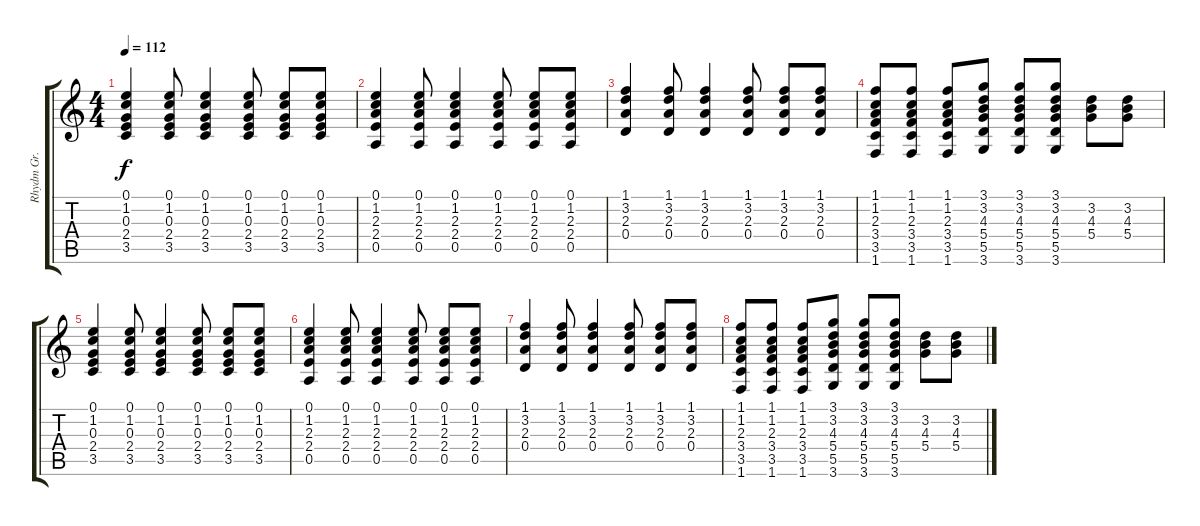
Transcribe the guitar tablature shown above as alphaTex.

\track ("Rhydm Gr." "Rhydm Gr.") {instrument acousticguitarnylon}
\staff {score tabs}
\tuning (E4 B3 G3 D3 A2 E2) {hide}
\ts (4 4)
\tempo 112
\clef g2
\ks c
(0.1 1.2 0.3 2.4 3.5).4{dy f} (0.1 1.2 0.3 2.4 3.5).8 (0.1 1.2 0.3 2.4 3.5).4 (0.1 1.2 0.3 2.4 3.5).8 (0.1 1.2 0.3 2.4 3.5).8 (0.1 1.2 0.3 2.4 3.5).8 |
(0.1 1.2 2.3 2.4 0.5).4 (0.1 1.2 2.3 2.4 0.5).8 (0.1 1.2 2.3 2.4 0.5).4 (0.1 1.2 2.3 2.4 0.5).8 (0.1 1.2 2.3 2.4 0.5).8 (0.1 1.2 2.3 2.4 0.5).8 |
(1.1 3.2 2.3 0.4).4 (1.1 3.2 2.3 0.4).8 (1.1 3.2 2.3 0.4).4 (1.1 3.2 2.3 0.4).8 (1.1 3.2 2.3 0.4).8 (1.1 3.2 2.3 0.4).8 |
(1.1 1.2 2.3 3.4 3.5 1.6).8 (1.1 1.2 2.3 3.4 3.5 1.6).8 (1.1 1.2 2.3 3.4 3.5 1.6).8 (3.1 3.2 4.3 5.4 5.5 3.6).8 (3.1 3.2 4.3 5.4 5.5 3.6).8 (3.1 3.2 4.3 5.4 5.5 3.6).8 (3.2 4.3 5.4).8 (3.2 4.3 5.4).8 |
(0.1 1.2 0.3 2.4 3.5).4 (0.1 1.2 0.3 2.4 3.5).8 (0.1 1.2 0.3 2.4 3.5).4 (0.1 1.2 0.3 2.4 3.5).8 (0.1 1.2 0.3 2.4 3.5).8 (0.1 1.2 0.3 2.4 3.5).8 |
(0.1 1.2 2.3 2.4 0.5).4 (0.1 1.2 2.3 2.4 0.5).8 (0.1 1.2 2.3 2.4 0.5).4 (0.1 1.2 2.3 2.4 0.5).8 (0.1 1.2 2.3 2.4 0.5).8 (0.1 1.2 2.3 2.4 0.5).8 |
(1.1 3.2 2.3 0.4).4 (1.1 3.2 2.3 0.4).8 (1.1 3.2 2.3 0.4).4 (1.1 3.2 2.3 0.4).8 (1.1 3.2 2.3 0.4).8 (1.1 3.2 2.3 0.4).8 |
(1.1 1.2 2.3 3.4 3.5 1.6).8 (1.1 1.2 2.3 3.4 3.5 1.6).8 (1.1 1.2 2.3 3.4 3.5 1.6).8 (3.1 3.2 4.3 5.4 5.5 3.6).8 (3.1 3.2 4.3 5.4 5.5 3.6).8 (3.1 3.2 4.3 5.4 5.5 3.6).8 (3.2 4.3 5.4).8 (3.2 4.3 5.4).8
